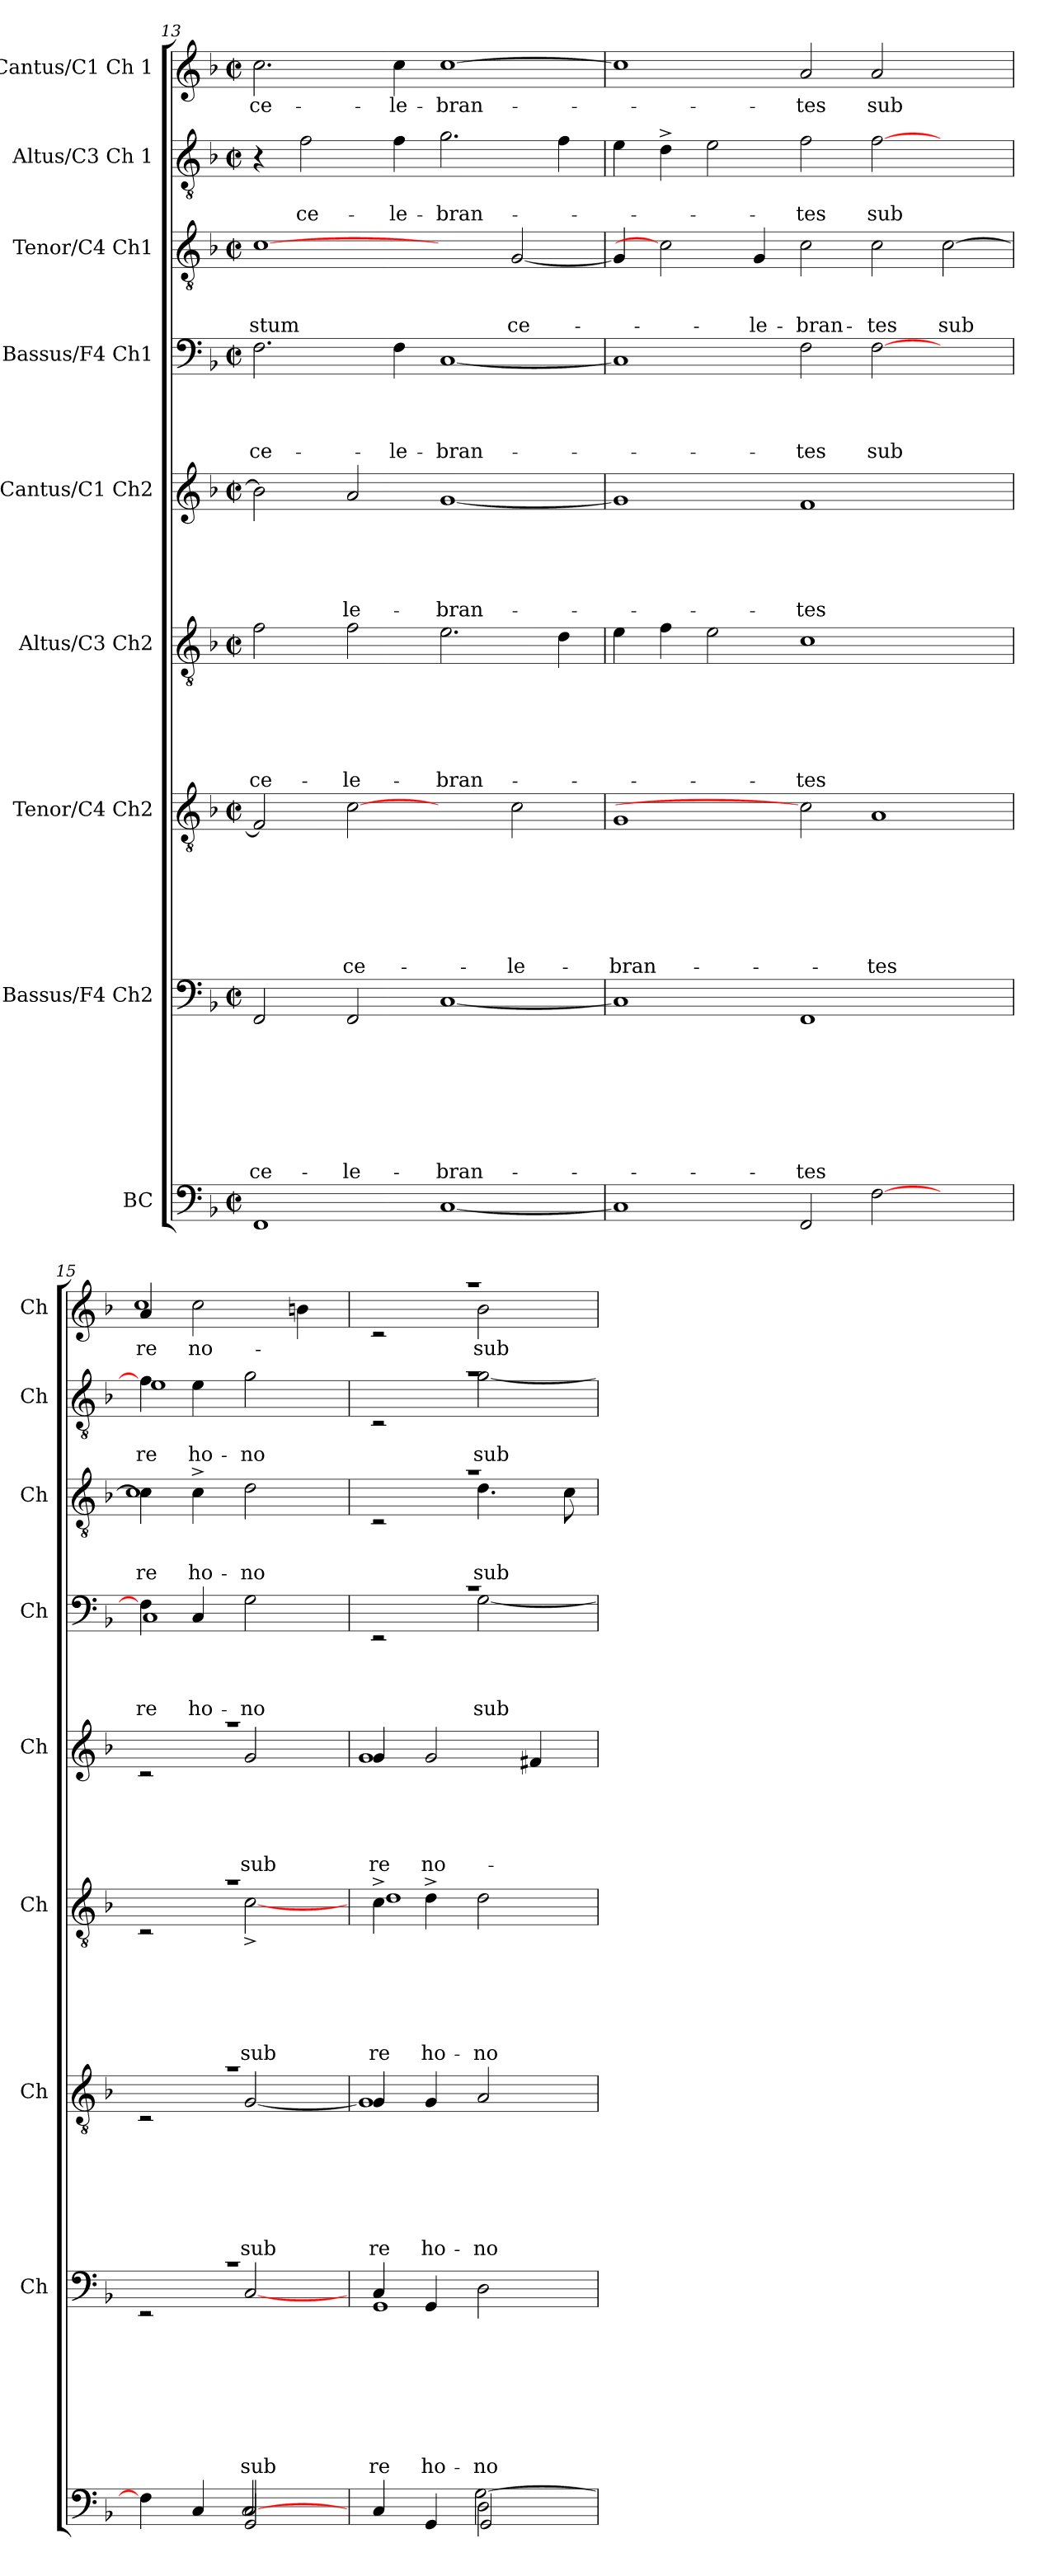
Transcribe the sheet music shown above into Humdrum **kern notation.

**kern	**kern	**text	**text	**text	**text	**text	**text	**text	**text	**kern	**text	**text	**text	**text	**text	**text	**text	**kern	**text	**text	**text	**text	**text	**text	**kern	**text	**text	**text	**text	**text	**kern	**text	**text	**text	**text	**kern	**text	**text	**text	**kern	**text	**text	**kern	**text
*part9	*part8	*part8	*part8	*part8	*part8	*part8	*part8	*part8	*part8	*part7	*part7	*part7	*part7	*part7	*part7	*part7	*part7	*part6	*part6	*part6	*part6	*part6	*part6	*part6	*part5	*part5	*part5	*part5	*part5	*part5	*part4	*part4	*part4	*part4	*part4	*part3	*part3	*part3	*part3	*part2	*part2	*part2	*part1	*part1
*staff9	*staff8	*staff8	*staff8	*staff8	*staff8	*staff8	*staff8	*staff8	*staff8	*staff7	*staff7	*staff7	*staff7	*staff7	*staff7	*staff7	*staff7	*staff6	*staff6	*staff6	*staff6	*staff6	*staff6	*staff6	*staff5	*staff5	*staff5	*staff5	*staff5	*staff5	*staff4	*staff4	*staff4	*staff4	*staff4	*staff3	*staff3	*staff3	*staff3	*staff2	*staff2	*staff2	*staff1	*staff1
*I"BC	*I"Bassus/F4 Ch2	*	*	*	*	*	*	*	*	*I"Tenor/C4 Ch2	*	*	*	*	*	*	*	*I"Altus/C3 Ch2	*	*	*	*	*	*	*I"Cantus/C1 Ch2	*	*	*	*	*	*I"Bassus/F4 Ch1	*	*	*	*	*I"Tenor/C4 Ch1	*	*	*	*I"Altus/C3 Ch 1	*	*	*I"Cantus/C1 Ch 1	*
*	*I'Ch	*	*	*	*	*	*	*	*	*I'Ch	*	*	*	*	*	*	*	*I'Ch	*	*	*	*	*	*	*I'Ch	*	*	*	*	*	*I'Ch	*	*	*	*	*I'Ch	*	*	*	*I'Ch	*	*	*I'Ch	*
*clefF4	*clefF4	*	*	*	*	*	*	*	*	*clefGv2	*	*	*	*	*	*	*	*clefGv2	*	*	*	*	*	*	*clefG2	*	*	*	*	*	*clefF4	*	*	*	*	*clefGv2	*	*	*	*clefGv2	*	*	*clefG2	*
*k[b-]	*k[b-]	*	*	*	*	*	*	*	*	*k[b-]	*	*	*	*	*	*	*	*k[b-]	*	*	*	*	*	*	*k[b-]	*	*	*	*	*	*k[b-]	*	*	*	*	*k[b-]	*	*	*	*k[b-]	*	*	*k[b-]	*
*F:	*F:	*	*	*	*	*	*	*	*	*F:	*	*	*	*	*	*	*	*F:	*	*	*	*	*	*	*F:	*	*	*	*	*	*F:	*	*	*	*	*F:	*	*	*	*F:	*	*	*F:	*
*M2/2	*M2/2	*	*	*	*	*	*	*	*	*M2/2	*	*	*	*	*	*	*	*M2/2	*	*	*	*	*	*	*M2/2	*	*	*	*	*	*M2/2	*	*	*	*	*M2/2	*	*	*	*M2/2	*	*	*M2/2	*
*met(c|)	*met(c|)	*	*	*	*	*	*	*	*	*met(c|)	*	*	*	*	*	*	*	*met(c|)	*	*	*	*	*	*	*met(c|)	*	*	*	*	*	*met(c|)	*	*	*	*	*met(c|)	*	*	*	*met(c|)	*	*	*met(c|)	*
=13	=13	=13	=13	=13	=13	=13	=13	=13	=13	=13	=13	=13	=13	=13	=13	=13	=13	=13	=13	=13	=13	=13	=13	=13	=13	=13	=13	=13	=13	=13	=13	=13	=13	=13	=13	=13	=13	=13	=13	=13	=13	=13	=13	=13
!	!	!	!	!	!	!	!	!	!LO:LY:b	!	!	!	!	!	!	!	!	!	!	!	!	!	!	!LO:LY:b	!	!	!	!	!	!	!	!	!	!	!LO:LY:b	!	!	!	!LO:LY:b	!	!	!	!	!LO:LY:b
1FF	2FF/	.	.	.	.	.	.	.	ce-	2F/]	.	.	.	.	.	.	.	2f\	.	.	.	.	.	ce-	2b-\]	.	.	.	.	.	2.F\	.	.	.	ce-	[1c	.	.	-stum	4r	.	.	2.cc\	ce-
!	!	!	!	!	!	!	!	!	!	!	!	!	!	!	!	!	!	!	!	!	!	!	!	!	!	!	!	!	!	!	!	!	!	!	!	!	!	!	!	!	!	!LO:LY:b	!	!
.	.	.	.	.	.	.	.	.	.	.	.	.	.	.	.	.	.	.	.	.	.	.	.	.	.	.	.	.	.	.	.	.	.	.	.	.	.	.	.	2f\	.	ce-	.	.
!	!	!	!	!	!	!	!	!	!LO:LY:b	!	!	!	!	!	!	!	!LO:LY:b	!	!	!	!	!	!	!LO:LY:b	!	!	!	!	!	!LO:LY:b	!	!	!	!	!	!	!	!	!	!	!	!	!	!
.	2FF/	.	.	.	.	.	.	.	-le-	[2c	.	.	.	.	.	.	ce-	2f\	.	.	.	.	.	-le-	2a/	.	.	.	.	-le-	.	.	.	.	.	.	.	.	.	.	.	.	.	.
!	!	!	!	!	!	!	!	!	!	!	!	!	!	!	!	!	!	!	!	!	!	!	!	!	!	!	!	!	!	!	!	!	!	!	!LO:LY:b	!	!	!	!	!	!	!LO:LY:b	!	!LO:LY:b
.	.	.	.	.	.	.	.	.	.	.	.	.	.	.	.	.	.	.	.	.	.	.	.	.	.	.	.	.	.	.	4F\	.	.	.	-le-	.	.	.	.	4f\	.	-le-	4cc\	-le-
!	!	!	!	!	!	!	!	!	!LO:LY:b	!	!	!	!	!	!	!	!	!	!	!	!	!	!	!LO:LY:b	!	!	!	!	!	!LO:LY:b	!	!	!	!	!LO:LY:b	!	!	!	!	!	!	!LO:LY:b	!	!LO:LY:b
[<1C	[<1C	.	.	.	.	.	.	.	-bran-	2ryy	.	.	.	.	.	.	.	2.e\	.	.	.	.	.	-bran-	[<1g	.	.	.	.	-bran-	[<1C	.	.	.	-bran-	2ryy	.	.	.	2.g\	.	-bran-	[>1cc	-bran-
!	!	!	!	!	!	!	!	!	!	!	!	!	!	!	!	!	!LO:LY:b	!	!	!	!	!	!	!	!	!	!	!	!	!	!	!	!	!	!	!	!	!	!LO:LY:b	!	!	!	!	!
.	.	.	.	.	.	.	.	.	.	2c\	.	.	.	.	.	.	-le-	.	.	.	.	.	.	.	.	.	.	.	.	.	.	.	.	.	.	[<2G/	.	.	ce-	.	.	.	.	.
.	.	.	.	.	.	.	.	.	.	.	.	.	.	.	.	.	.	4d\	.	.	.	.	.	.	.	.	.	.	.	.	.	.	.	.	.	.	.	.	.	4f\	.	.	.	.
=14	=14	=14	=14	=14	=14	=14	=14	=14	=14	=14	=14	=14	=14	=14	=14	=14	=14	=14	=14	=14	=14	=14	=14	=14	=14	=14	=14	=14	=14	=14	=14	=14	=14	=14	=14	=14	=14	=14	=14	=14	=14	=14	=14	=14
!	!	!	!	!	!	!	!	!	!	!	!	!	!	!	!	!	!LO:LY:b	!	!	!	!	!	!	!	!	!	!	!	!	!	!	!	!	!	!	!	!	!	!	!	!	!	!	!
1C]	1C]	.	.	.	.	.	.	.	.	1G	.	.	.	.	.	.	-bran-	4e\	.	.	.	.	.	.	1g]	.	.	.	.	.	1C]	.	.	.	.	4G/]	.	.	.	4e\	.	.	1cc]	.
.	.	.	.	.	.	.	.	.	.	.	.	.	.	.	.	.	.	4f\	.	.	.	.	.	.	.	.	.	.	.	.	.	.	.	.	.	2c]	.	.	.	4d^>\	.	.	.	.
.	.	.	.	.	.	.	.	.	.	.	.	.	.	.	.	.	.	2e\	.	.	.	.	.	.	.	.	.	.	.	.	.	.	.	.	.	.	.	.	.	2e\	.	.	.	.
!	!	!	!	!	!	!	!	!	!	!	!	!	!	!	!	!	!	!	!	!	!	!	!	!	!	!	!	!	!	!	!	!	!	!	!	!	!	!	!LO:LY:b	!	!	!	!	!
.	.	.	.	.	.	.	.	.	.	.	.	.	.	.	.	.	.	.	.	.	.	.	.	.	.	.	.	.	.	.	.	.	.	.	.	4G/	.	.	-le-	.	.	.	.	.
!	!	!	!	!	!	!	!	!	!LO:LY:b	!	!	!	!	!	!	!	!	!	!	!	!	!	!	!LO:LY:b	!	!	!	!	!	!LO:LY:b	!	!	!	!	!LO:LY:b	!	!	!	!LO:LY:b	!	!	!LO:LY:b	!	!LO:LY:b
2FF/	1FF	.	.	.	.	.	.	.	-tes	2c]	.	.	.	.	.	.	.	1c	.	.	.	.	.	-tes	1f	.	.	.	.	-tes	2F\	.	.	.	-tes	2c\	.	.	-bran-	2f\	.	-tes	2a/	-tes
!	!	!	!	!	!	!	!	!	!	!	!	!	!	!	!	!	!LO:LY:b	!	!	!	!	!	!	!	!	!	!	!	!	!	!	!	!	!	!LO:LY:b	!	!	!	!LO:LY:b:rj	!	!	!LO:LY:b	!	!LO:LY:b
[<2F\	.	.	.	.	.	.	.	.	.	1A	.	.	.	.	.	.	-tes	.	.	.	.	.	.	.	.	.	.	.	.	.	[<2F\	.	.	.	sub	2c\	.	.	-tes	[<2f\	.	sub	2a/	sub
!	!	!	!	!	!	!	!	!	!	!	!	!	!	!	!	!	!	!	!	!	!	!	!	!	!	!	!	!	!	!	!	!	!	!	!	!	!	!	!LO:LY:b	!	!	!	!	!
2ryy	2ryy	.	.	.	.	.	.	.	.	.	.	.	.	.	.	.	.	2ryy	.	.	.	.	.	.	2ryy	.	.	.	.	.	2ryy	.	.	.	.	[<2c\	.	.	sub	2ryy	.	.	2ryy	.
!!LO:LB:g=z
=15	=15	=15	=15	=15	=15	=15	=15	=15	=15	=15	=15	=15	=15	=15	=15	=15	=15	=15	=15	=15	=15	=15	=15	=15	=15	=15	=15	=15	=15	=15	=15	=15	=15	=15	=15	=15	=15	=15	=15	=15	=15	=15	=15	=15
*^	*^	*	*	*	*	*	*	*	*	*^	*	*	*	*	*	*	*	*^	*	*	*	*	*	*	*^	*	*	*	*	*	*^	*	*	*	*	*	*	*	*	*	*	*	*	*
*	*^	*	*	*	*	*	*	*	*	*	*	*	*	*	*	*	*	*	*	*	*	*	*	*	*	*	*	*	*	*	*	*	*	*	*	*	*	*	*	*	*	*	*	*	*	*	*	*	*	*
!	!	!	!	!	!	!	!	!	!	!	!	!	!	!	!	!	!	!	!	!	!	!	!	!	!	!	!	!	!	!	!	!	!	!	!	!	!	!	!	!	!	!	!	!	!	!	!	!	!	!LO:TX:a:t=1 5	!
!	!	!	!	!	!	!	!	!	!	!	!	!	!	!	!	!	!	!	!	!	!	!	!	!	!	!	!	!	!	!	!	!	!	!	!	!	!	!	!	!	!	!LO:LY:b	!	!	!	!LO:LY:b	!	!	!LO:LY:b	!	!LO:LY:b
*	*	*	*	*	*	*	*	*	*	*	*	*	*	*	*	*	*	*	*	*	*	*	*	*	*	*	*	*	*	*	*	*	*	*	*	*	*	*	*	*	*	*	*^	*	*	*	*^	*	*	*^	*
!	!	!	!	!	!	!	!	!	!	!	!	!	!	!	!	!	!	!	!	!	!	!	!	!	!	!	!	!	!	!	!	!	!	!	!	!	!	!	!	!	!	!	!	!	!	!	!	!	!	!	!	!	!	!LO:LY:b
4F\]	2ryy	2ryy	1rc	2rEE	.	.	.	.	.	.	.	.	1ra	2rC	.	.	.	.	.	.	.	1ra	2rC	.	.	.	.	.	.	1raa	2rc	.	.	.	.	.	4F\]	1C	.	.	.	-re	4c\]	1c	.	.	-re	4f\]	1e	.	-re	4a/	1cc	-re
!	!	!	!	!	!	!	!	!	!	!	!	!	!	!	!	!	!	!	!	!	!	!	!	!	!	!	!	!	!	!	!	!	!	!	!	!	!	!	!	!	!	!LO:LY:b	!	!	!	!	!LO:LY:b	!	!	!	!LO:LY:b	!	!	!LO:LY:b
4C/	.	.	.	.	.	.	.	.	.	.	.	.	.	.	.	.	.	.	.	.	.	.	.	.	.	.	.	.	.	.	.	.	.	.	.	.	4C/	.	.	.	.	ho-	4c^<\	.	.	.	ho-	4e\	.	.	ho-	2cc\	.	-no-
!	!	!	!	!	!	!	!	!	!	!	!	!LO:LY:b	!	!	!	!	!	!	!	!	!LO:LY:b	!	!	!	!	!	!	!	!LO:LY:b	!	!	!	!	!	!	!LO:LY:b	!	!	!	!	!	!LO:LY:b:rj	!	!	!	!	!LO:LY:b:rj	!	!	!	!LO:LY:b:rj	!	!	!
2GG/	2C/	[<2C/	.	[<2C/	.	.	.	.	.	.	.	sub	.	[<2G/	.	.	.	.	.	.	sub	.	[>2c^<\	.	.	.	.	.	sub	.	2g/	.	.	.	.	sub	2G\	.	.	.	.	-no-	2d\	.	.	.	-no-	2g\	.	.	-no-	.	.	.
.	.	.	.	.	.	.	.	.	.	.	.	.	.	.	.	.	.	.	.	.	.	.	.	.	.	.	.	.	.	.	.	.	.	.	.	.	.	.	.	.	.	.	.	.	.	.	.	.	.	.	.	4bn\	.	.
=16	=16	=16	=16	=16	=16	=16	=16	=16	=16	=16	=16	=16	=16	=16	=16	=16	=16	=16	=16	=16	=16	=16	=16	=16	=16	=16	=16	=16	=16	=16	=16	=16	=16	=16	=16	=16	=16	=16	=16	=16	=16	=16	=16	=16	=16	=16	=16	=16	=16	=16	=16	=16	=16	=16
!	!	!	!	!	!	!	!	!	!	!	!	!LO:LY:b	!	!	!	!	!	!	!	!	!LO:LY:b	!	!	!	!	!	!	!	!LO:LY:b	!	!	!	!	!	!	!LO:LY:b	!	!	!	!	!	!	!	!	!	!	!	!	!	!	!	!	!	!
!	!	!	!	!	!	!	!	!	!	!	!	!	!	!	!	!	!	!	!	!	!	!	!	!	!	!	!	!	!	!	!	!	!	!	!	!LO:LY:b	!	!	!	!	!	!	!	!	!	!	!	!	!	!	!	!	!	!
4C/	2ryy	2ryy	4C/	1GG	.	.	.	.	.	.	.	-re	4G/	1G]	.	.	.	.	.	.	-re	4c^<\	1d	.	.	.	.	.	-re	4g/	1g	.	.	.	.	-re	1rc	2rEE	.	.	.	.	1ra	2rC	.	.	.	1ra	2rC	.	.	1raa	2rc	.
!	!	!	!	!	!	!	!	!	!	!	!	!LO:LY:b	!	!	!	!	!	!	!	!	!LO:LY:b	!	!	!	!	!	!	!	!LO:LY:b	!	!	!	!	!	!	!LO:LY:b	!	!	!	!	!	!	!	!	!	!	!	!	!	!	!	!	!	!
4GG/	.	.	4GG/	.	.	.	.	.	.	.	.	ho-	4G/	.	.	.	.	.	.	.	ho-	4d^<\	.	.	.	.	.	.	ho-	2g/	.	.	.	.	.	-no-	.	.	.	.	.	.	.	.	.	.	.	.	.	.	.	.	.	.
!	!	!	!	!	!	!	!	!	!	!	!	!LO:LY:b:rj	!	!	!	!	!	!	!	!	!LO:LY:b:rj	!	!	!	!	!	!	!	!LO:LY:b:rj	!	!	!	!	!	!	!	!	!	!	!	!	!LO:LY:b	!	!	!	!	!LO:LY:b	!	!	!	!LO:LY:b	!	!	!LO:LY:b
2D\	2GG/	[>2G\	2D\	.	.	.	.	.	.	.	.	-no-	2A/	.	.	.	.	.	.	.	-no-	2d\	.	.	.	.	.	.	-no-	.	.	.	.	.	.	.	.	[>2G\	.	.	.	sub	.	4.d\	.	.	sub	.	[>2g\	.	sub	.	2b-\	sub
.	.	.	.	.	.	.	.	.	.	.	.	.	.	.	.	.	.	.	.	.	.	.	.	.	.	.	.	.	.	4f#X/	.	.	.	.	.	.	.	.	.	.	.	.	.	.	.	.	.	.	.	.	.	.	.	.
.	.	.	.	.	.	.	.	.	.	.	.	.	.	.	.	.	.	.	.	.	.	.	.	.	.	.	.	.	.	.	.	.	.	.	.	.	.	.	.	.	.	.	.	8c\	.	.	.	.	.	.	.	.	.	.
*v	*v	*v	*	*	*	*	*	*	*	*	*	*	*v	*v	*	*	*	*	*	*	*	*v	*v	*	*	*	*	*	*	*v	*v	*	*	*	*	*	*v	*v	*	*	*	*	*v	*v	*	*	*	*v	*v	*	*	*v	*v	*
*	*v	*v	*	*	*	*	*	*	*	*	*	*	*	*	*	*	*	*	*	*	*	*	*	*	*	*	*	*	*	*	*	*	*	*	*	*	*	*	*	*	*	*	*	*	*
=	=	=	=	=	=	=	=	=	=	=	=	=	=	=	=	=	=	=	=	=	=	=	=	=	=	=	=	=	=	=	=	=	=	=	=	=	=	=	=	=	=	=	=	=
*-	*-	*-	*-	*-	*-	*-	*-	*-	*-	*-	*-	*-	*-	*-	*-	*-	*-	*-	*-	*-	*-	*-	*-	*-	*-	*-	*-	*-	*-	*-	*-	*-	*-	*-	*-	*-	*-	*-	*-	*-	*-	*-	*-	*-
